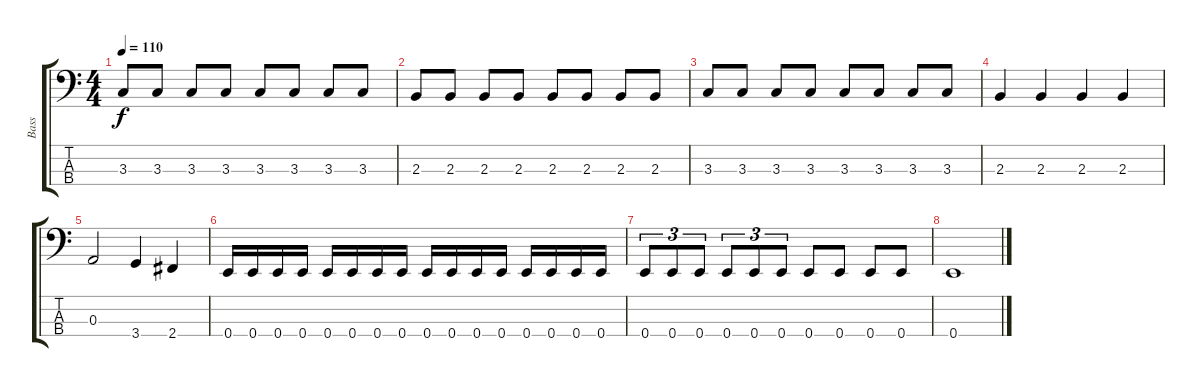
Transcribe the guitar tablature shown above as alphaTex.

\track ("Bass" "Bass") {instrument electricbassfinger}
\staff {score tabs}
\tuning (G2 D2 A1 E1) {hide}
\ts (4 4)
\tempo 110
\clef f4
\ks c
3.3.8{dy f} 3.3.8 3.3.8 3.3.8 3.3.8 3.3.8 3.3.8 3.3.8 |
2.3.8 2.3.8 2.3.8 2.3.8 2.3.8 2.3.8 2.3.8 2.3.8 |
3.3.8 3.3.8 3.3.8 3.3.8 3.3.8 3.3.8 3.3.8 3.3.8 |
2.3.4 2.3.4 2.3.4 2.3.4 |
0.3.2 3.4.4 2.4.4 |
0.4.16 0.4.16 0.4.16 0.4.16 0.4.16 0.4.16 0.4.16 0.4.16 0.4.16 0.4.16 0.4.16 0.4.16 0.4.16 0.4.16 0.4.16 0.4.16 |
0.4.8{tu (3 2)} 0.4.8{tu (3 2)} 0.4.8{tu (3 2)} 0.4.8{tu (3 2)} 0.4.8{tu (3 2)} 0.4.8{tu (3 2)} 0.4.8 0.4.8 0.4.8 0.4.8 |
0.4.1
